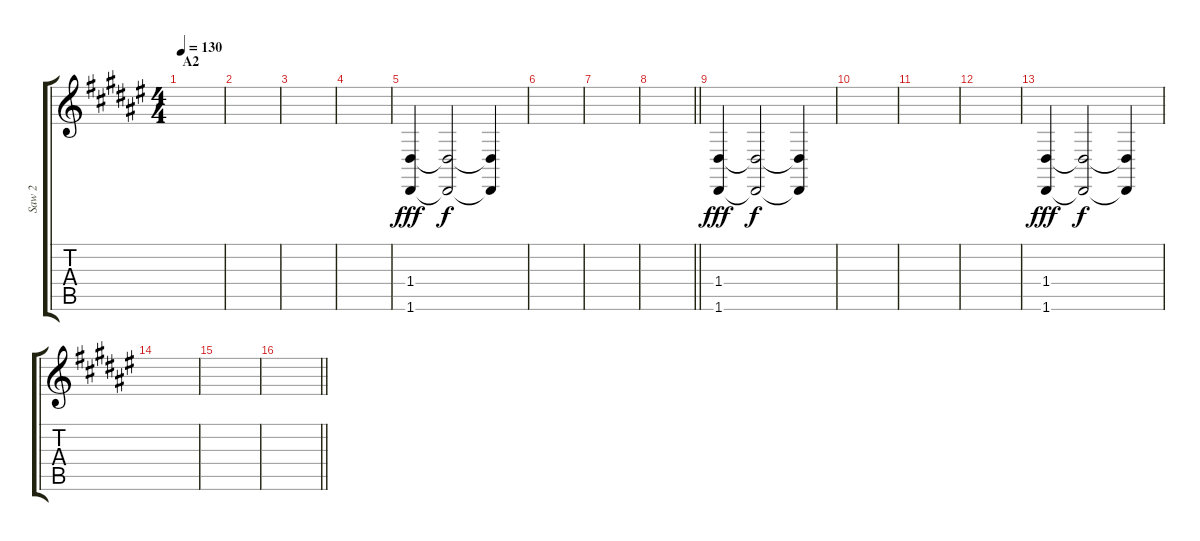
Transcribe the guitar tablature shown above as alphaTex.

\track ("Saw 2" "Saw 2") {instrument lead2sawtooth}
\staff {score tabs}
\tuning (E4 B3 G3 D3 A2 D2) {hide}
\ts (4 4)
\section ("" "A2")
\tempo 130
\clef g2
\ks d#minor
|
|
|
|
(1.4 1.6).4{dy fff volume 9} (1.4{t} 1.6{t}).2{dy f volume 0} (1.4{t} 1.6{t}).4 |
|
|
\barLineRight lightlight
|
(1.4 1.6).4{dy fff volume 9} (1.4{t} 1.6{t}).2{dy f volume 0} (1.4{t} 1.6{t}).4 |
|
|
|
(1.4 1.6).4{dy fff volume 9} (1.4{t} 1.6{t}).2{dy f volume 0} (1.4{t} 1.6{t}).4 |
|
|
\barLineRight lightlight
